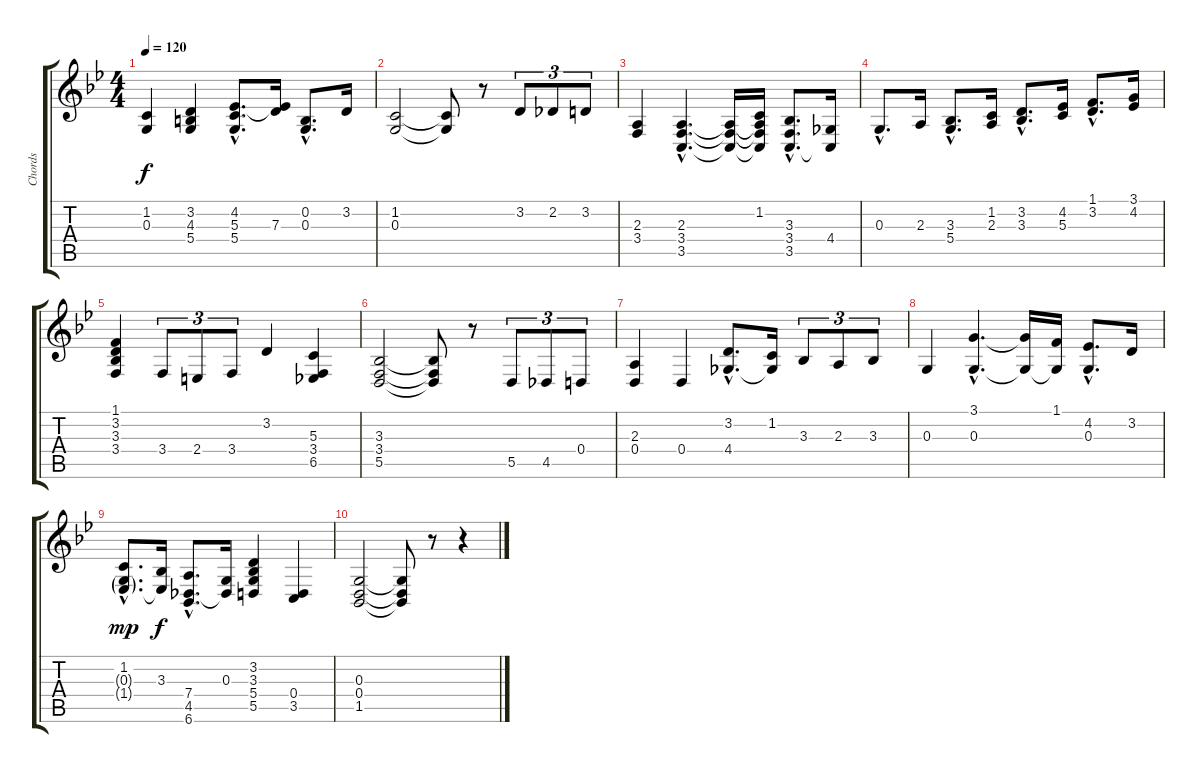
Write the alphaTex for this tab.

\track ("Chords" "Chords") {instrument acousticgrandpiano}
\staff {score tabs}
\tuning (E4 B3 G3 D3 A2 E2) {hide}
\ts (4 4)
\tempo 120
\clef g2
\ks bb
(1.2 0.3).4{dy f} (3.2 4.3 5.4).4 (4.2{hac} 5.3{hac} 5.4{hac}).8{d} (4.2{t} 7.3).16 (0.2{hac} 0.3{hac}).8{d} 3.2.16 |
(1.2 0.3).2 (1.2{t} 0.3{t}).8 r.8 3.2.8{tu (3 2)} 2.2.8{tu (3 2)} 3.2.8{tu (3 2)} |
(2.3 3.4).4 (2.3{hac} 3.4{hac} 3.5{hac}).4{d} (2.3{t} 3.4{t} 3.5{t}).16 (1.2 2.3{t} 3.4{t} 3.5{t}).16 (3.3{hac} 3.4{hac} 3.5{hac}).8{d} (4.4 3.5{t}).16 |
0.3{hac}.8{d} 2.3.16 (3.3{hac} 5.4{hac}).8{d} (1.2 2.3).16 (3.2{hac} 3.3{hac}).8{d} (4.2 5.3).16 (1.1{hac} 3.2{hac}).8{d} (3.1 4.2).16 |
(1.1 3.2 3.3 3.4).4 3.4.8{tu (3 2)} 2.4.8{tu (3 2)} 3.4.8{tu (3 2)} 3.2.4 (5.3 3.4 6.5).4 |
(3.3 3.4 5.5).2 (3.3{t} 3.4{t} 5.5{t}).8 r.8 5.5.8{tu (3 2)} 4.5.8{tu (3 2)} 0.4.8{tu (3 2)} |
(2.3 0.4).4 0.4.4 (3.2{hac} 4.4{hac}).8{d} (1.2 4.4{t}).16 3.3.8{tu (3 2)} 2.3.8{tu (3 2)} 3.3.8{tu (3 2)} |
0.3.4 (3.1{hac} 0.3{hac}).4{d} (3.1{t} 0.3{t}).16 (1.1 0.3{t}).16 (4.2{hac} 0.3{hac}).8{d} 3.2.16 |
(1.2{hac} 0.3{g hac} 1.4{g hac}).8{d dy mp} (3.3 1.4{t}).16{dy f} (7.4{hac} 4.5{hac} 6.6{hac}).8{d} (0.3 4.5{t}).16 (3.2 3.3 5.4 5.5).4 (0.4 3.5).4 |
(0.3 0.4 1.5).2 (0.3{t} 0.4{t} 1.5{t}).8 r.8 r.4
